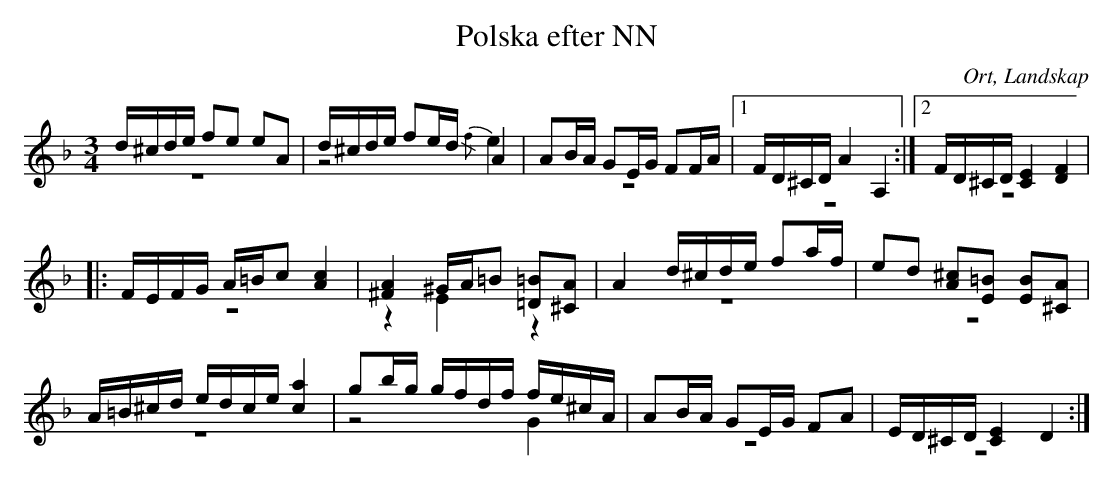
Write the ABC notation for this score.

X:1
T:Polska efter NN
O:Ort, Landskap
M:3/4
L:1/8
K:Dm
V:1
V:2 merge
V:1
d/^c/d/e/ fe eA|d/^c/d/e/ fe/d/ A2|AB/A/ GE/G/ FF/A/|1 F/D/^C/D/ A2 A,2:|2 F/D/^C/D/ [C2E2] [D2F2]|
|:F/E/F/G/ A/=B/c [A2c2]|[^F2A2] ^G/A/=B [=D=B][^CA]|A2 d/^c/d/e/ fa/f/|ed [A^c][E=B] [EB][^CA]|
A/=B/^c/d/ e/d/c/e/ [c2a2]|gb/g/ g/f/d/f/ f/e/^c/A/|AB/A/ GE/G/ FA|E/D/^C/D/ [C2E2] D2:|
V:2
z6|z4 {/f}e2|z6|1 z6:|2 z6|
|:z6|z2 E2 z2|z6|z6|
z6|z4 G2|z6|z6:|
